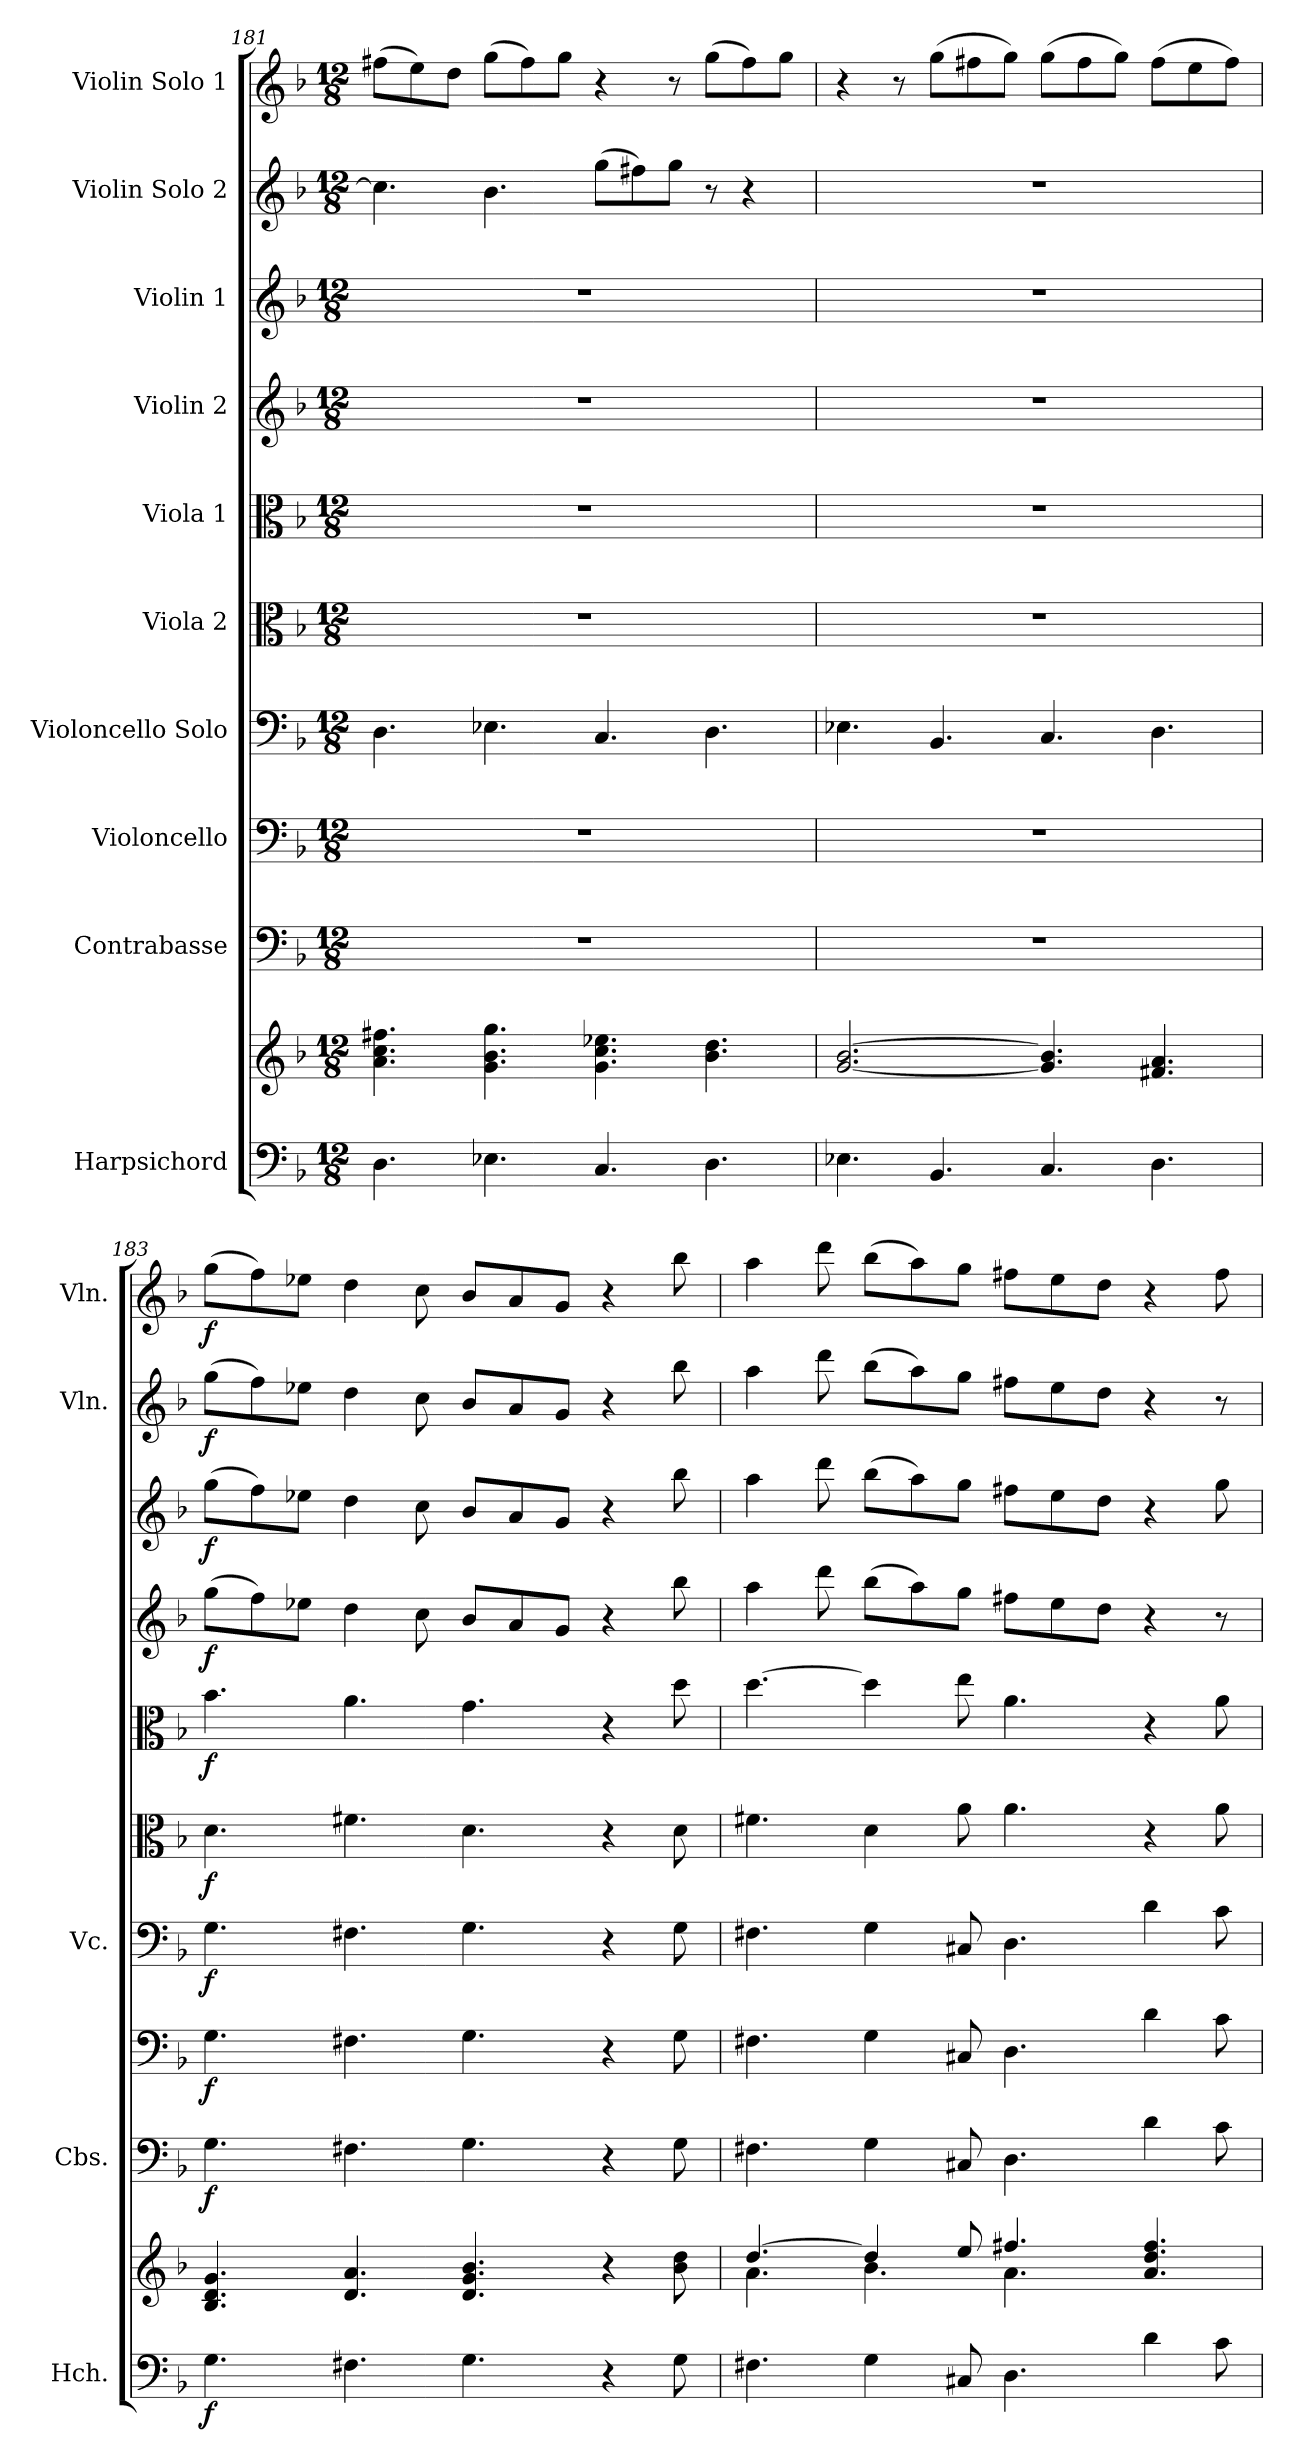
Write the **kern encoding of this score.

**kern	**kern	**dynam	**kern	**dynam	**kern	**dynam	**kern	**dynam	**kern	**dynam	**kern	**dynam	**kern	**dynam	**kern	**dynam	**kern	**dynam	**kern	**dynam
*part10	*part10	*part10	*part9	*part9	*part8	*part8	*part7	*part7	*part6	*part6	*part5	*part5	*part4	*part4	*part3	*part3	*part2	*part2	*part1	*part1
*staff11	*staff10	*staff10/11	*staff9	*staff9	*staff8	*staff8	*staff7	*staff7	*staff6	*staff6	*staff5	*staff5	*staff4	*staff4	*staff3	*staff3	*staff2	*staff2	*staff1	*staff1
*I"Harpsichord	*	*	*I"Contrabasse	*	*I"Violoncello	*	*I"Violoncello Solo	*	*I"Viola 2	*	*I"Viola 1	*	*I"Violin 2	*	*I"Violin 1	*	*I"Violin Solo 2	*	*I"Violin Solo 1	*
*I'Hch.	*	*	*I'Cbs.	*	*	*	*I'Vc.	*	*	*	*	*	*	*	*	*	*I'Vln.	*	*I'Vln.	*
*clefF4	*clefG2	*	*clefF4	*	*clefF4	*	*clefF4	*	*clefC3	*	*clefC3	*	*clefG2	*	*clefG2	*	*clefG2	*	*clefG2	*
*	*	*	*ITrd7c12	*	*	*	*	*	*	*	*	*	*	*	*	*	*	*	*	*
*k[b-]	*k[b-]	*	*k[b-]	*	*k[b-]	*	*k[b-]	*	*k[b-]	*	*k[b-]	*	*k[b-]	*	*k[b-]	*	*k[b-]	*	*k[b-]	*
*M12/8	*M12/8	*	*M12/8	*	*M12/8	*	*M12/8	*	*M12/8	*	*M12/8	*	*M12/8	*	*M12/8	*	*M12/8	*	*M12/8	*
=181	=181	=181	=181	=181	=181	=181	=181	=181	=181	=181	=181	=181	=181	=181	=181	=181	=181	=181	=181	=181
4.D\	4.a\ 4.cc\ 4.ff#X\	.	1.r	.	1.r	.	4.D\	.	1.r	.	1.r	.	1.r	.	1.r	.	4.cc\]	.	(>8ff#X\L	.
.	.	.	.	.	.	.	.	.	.	.	.	.	.	.	.	.	.	.	8ee\)	.
.	.	.	.	.	.	.	.	.	.	.	.	.	.	.	.	.	.	.	8dd\J	.
4.E-X\	4.g\ 4.b-\ 4.gg\	.	.	.	.	.	4.E-X\	.	.	.	.	.	.	.	.	.	4.b-\	.	(>8gg\L	.
.	.	.	.	.	.	.	.	.	.	.	.	.	.	.	.	.	.	.	8ff#\)	.
.	.	.	.	.	.	.	.	.	.	.	.	.	.	.	.	.	.	.	8gg\J	.
4.C/	4.g\ 4.cc\ 4.ee-X\	.	.	.	.	.	4.C/	.	.	.	.	.	.	.	.	.	(>8gg\L	.	4r	.
.	.	.	.	.	.	.	.	.	.	.	.	.	.	.	.	.	8ff#X\)	.	.	.
.	.	.	.	.	.	.	.	.	.	.	.	.	.	.	.	.	8gg\J	.	8r	.
4.D\	4.b-\ 4.dd\	.	.	.	.	.	4.D\	.	.	.	.	.	.	.	.	.	8r	.	(>8gg\L	.
.	.	.	.	.	.	.	.	.	.	.	.	.	.	.	.	.	4r	.	8ff#\)	.
.	.	.	.	.	.	.	.	.	.	.	.	.	.	.	.	.	.	.	8gg\J	.
=182	=182	=182	=182	=182	=182	=182	=182	=182	=182	=182	=182	=182	=182	=182	=182	=182	=182	=182	=182	=182
4.E-X\	[2.g/ [2.b-/	.	1.r	.	1.r	.	4.E-X\	.	1.r	.	1.r	.	1.r	.	1.r	.	1.r	.	4r	.
.	.	.	.	.	.	.	.	.	.	.	.	.	.	.	.	.	.	.	8r	.
4.BB-/	.	.	.	.	.	.	4.BB-/	.	.	.	.	.	.	.	.	.	.	.	(>8gg\L	.
.	.	.	.	.	.	.	.	.	.	.	.	.	.	.	.	.	.	.	8ff#X\	.
.	.	.	.	.	.	.	.	.	.	.	.	.	.	.	.	.	.	.	8gg\J)	.
4.C/	4.g/] 4.b-/]	.	.	.	.	.	4.C/	.	.	.	.	.	.	.	.	.	.	.	(>8gg\L	.
.	.	.	.	.	.	.	.	.	.	.	.	.	.	.	.	.	.	.	8ff#\	.
.	.	.	.	.	.	.	.	.	.	.	.	.	.	.	.	.	.	.	8gg\J)	.
4.D\	4.f#X/ 4.a/	.	.	.	.	.	4.D\	.	.	.	.	.	.	.	.	.	.	.	(>8ff#\L	.
.	.	.	.	.	.	.	.	.	.	.	.	.	.	.	.	.	.	.	8ee\	.
.	.	.	.	.	.	.	.	.	.	.	.	.	.	.	.	.	.	.	8ff#\J)	.
=183	=183	=183	=183	=183	=183	=183	=183	=183	=183	=183	=183	=183	=183	=183	=183	=183	=183	=183	=183	=183
!	!	!LO:DY:b=2	!	!LO:DY:b	!	!LO:DY:b	!	!LO:DY:b	!	!LO:DY:b	!	!LO:DY:b	!	!LO:DY:b	!	!LO:DY:b	!	!LO:DY:b	!	!LO:DY:b
4.G\	4.B-/ 4.d/ 4.g/	f	4.GG\	f	4.G\	f	4.G\	f	4.d\	f	4.b-\	f	(>8gg\L	f	(>8gg\L	f	(>8gg\L	f	(>8gg\L	f
.	.	.	.	.	.	.	.	.	.	.	.	.	8ff\)	.	8ff\)	.	8ff\)	.	8ff\)	.
.	.	.	.	.	.	.	.	.	.	.	.	.	8ee-X\J	.	8ee-X\J	.	8ee-X\J	.	8ee-X\J	.
4.F#X\	4.d/ 4.a/	.	4.FF#X\	.	4.F#X\	.	4.F#X\	.	4.f#X\	.	4.a\	.	4dd\	.	4dd\	.	4dd\	.	4dd\	.
.	.	.	.	.	.	.	.	.	.	.	.	.	8cc\	.	8cc\	.	8cc\	.	8cc\	.
4.G\	4.d/ 4.g/ 4.b-/	.	4.GG\	.	4.G\	.	4.G\	.	4.d\	.	4.g\	.	8b-/L	.	8b-/L	.	8b-/L	.	8b-/L	.
.	.	.	.	.	.	.	.	.	.	.	.	.	8a/	.	8a/	.	8a/	.	8a/	.
.	.	.	.	.	.	.	.	.	.	.	.	.	8g/J	.	8g/J	.	8g/J	.	8g/J	.
4r	4r	.	4r	.	4r	.	4r	.	4r	.	4r	.	4r	.	4r	.	4r	.	4r	.
8G\	8b-\ 8dd\	.	8GG\	.	8G\	.	8G\	.	8d\	.	8dd\	.	8bb-\	.	8bb-\	.	8bb-\	.	8bb-\	.
=184	=184	=184	=184	=184	=184	=184	=184	=184	=184	=184	=184	=184	=184	=184	=184	=184	=184	=184	=184	=184
*	*^	*	*	*	*	*	*	*	*	*	*	*	*	*	*	*	*	*	*	*
4.F#X\	[4.dd/	4.a\	.	4.FF#X\	.	4.F#X\	.	4.F#X\	.	4.f#X\	.	[4.dd\	.	4aa\	.	4aa\	.	4aa\	.	4aa\	.
.	.	.	.	.	.	.	.	.	.	.	.	.	.	8ddd\	.	8ddd\	.	8ddd\	.	8ddd\	.
4G\	4dd/]	4.b-\	.	4GG\	.	4G\	.	4G\	.	4d\	.	4dd\]	.	(>8bb-\L	.	(>8bb-\L	.	(>8bb-\L	.	(>8bb-\L	.
.	.	.	.	.	.	.	.	.	.	.	.	.	.	8aa\)	.	8aa\)	.	8aa\)	.	8aa\)	.
8C#X/	8ee/	.	.	8CC#X/	.	8C#X/	.	8C#X/	.	8a\	.	8ee\	.	8gg\J	.	8gg\J	.	8gg\J	.	8gg\J	.
4.D\	4.ff#X/	4.a\	.	4.DD\	.	4.D\	.	4.D\	.	4.a\	.	4.a\	.	8ff#X\L	.	8ff#X\L	.	8ff#X\L	.	8ff#X\L	.
.	.	.	.	.	.	.	.	.	.	.	.	.	.	8ee\	.	8ee\	.	8ee\	.	8ee\	.
.	.	.	.	.	.	.	.	.	.	.	.	.	.	8dd\J	.	8dd\J	.	8dd\J	.	8dd\J	.
4d\	4.a/ 4.dd/ 4.ff#/	4.ryy	.	4D\	.	4d\	.	4d\	.	4r	.	4r	.	4r	.	4r	.	4r	.	4r	.
8c\	.	.	.	8C\	.	8c\	.	8c\	.	8a\	.	8a\	.	8r	.	8gg\	.	8r	.	8ff#\	.
*	*v	*v	*	*	*	*	*	*	*	*	*	*	*	*	*	*	*	*	*	*	*
=	=	=	=	=	=	=	=	=	=	=	=	=	=	=	=	=	=	=	=	=
*-	*-	*-	*-	*-	*-	*-	*-	*-	*-	*-	*-	*-	*-	*-	*-	*-	*-	*-	*-	*-
